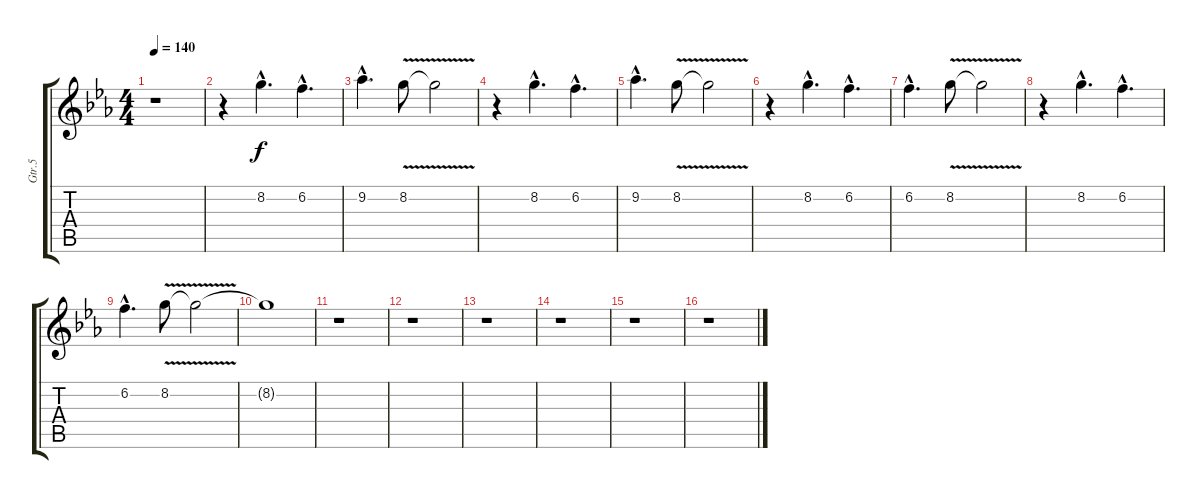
\track ("Gtr.5" "Gtr.5") {instrument distortionguitar}
\staff {score tabs}
\tuning (E4 B3 G3 D3 A2 E2) {hide}
\ts (4 4)
\tempo 140
\clef g2
\ks eb
r.1{dy f instrument distortionguitar} |
r.4 8.2{hac}.4{d} 6.2{hac}.4{d} |
9.2{hac}.4{d} 8.2{v}.8 8.2{t}.2 |
r.4 8.2{hac}.4{d} 6.2{hac}.4{d} |
9.2{hac}.4{d} 8.2{v}.8 8.2{t}.2 |
r.4 8.2{hac}.4{d} 6.2{hac}.4{d} |
6.2{hac}.4{d} 8.2{v}.8 8.2{t}.2 |
r.4 8.2{hac}.4{d} 6.2{hac}.4{d} |
6.2{hac}.4{d} 8.2{v}.8 8.2{t}.2 |
8.2{t}.1 |
r.1 |
r.1 |
r.1 |
r.1 |
r.1 |
r.1
